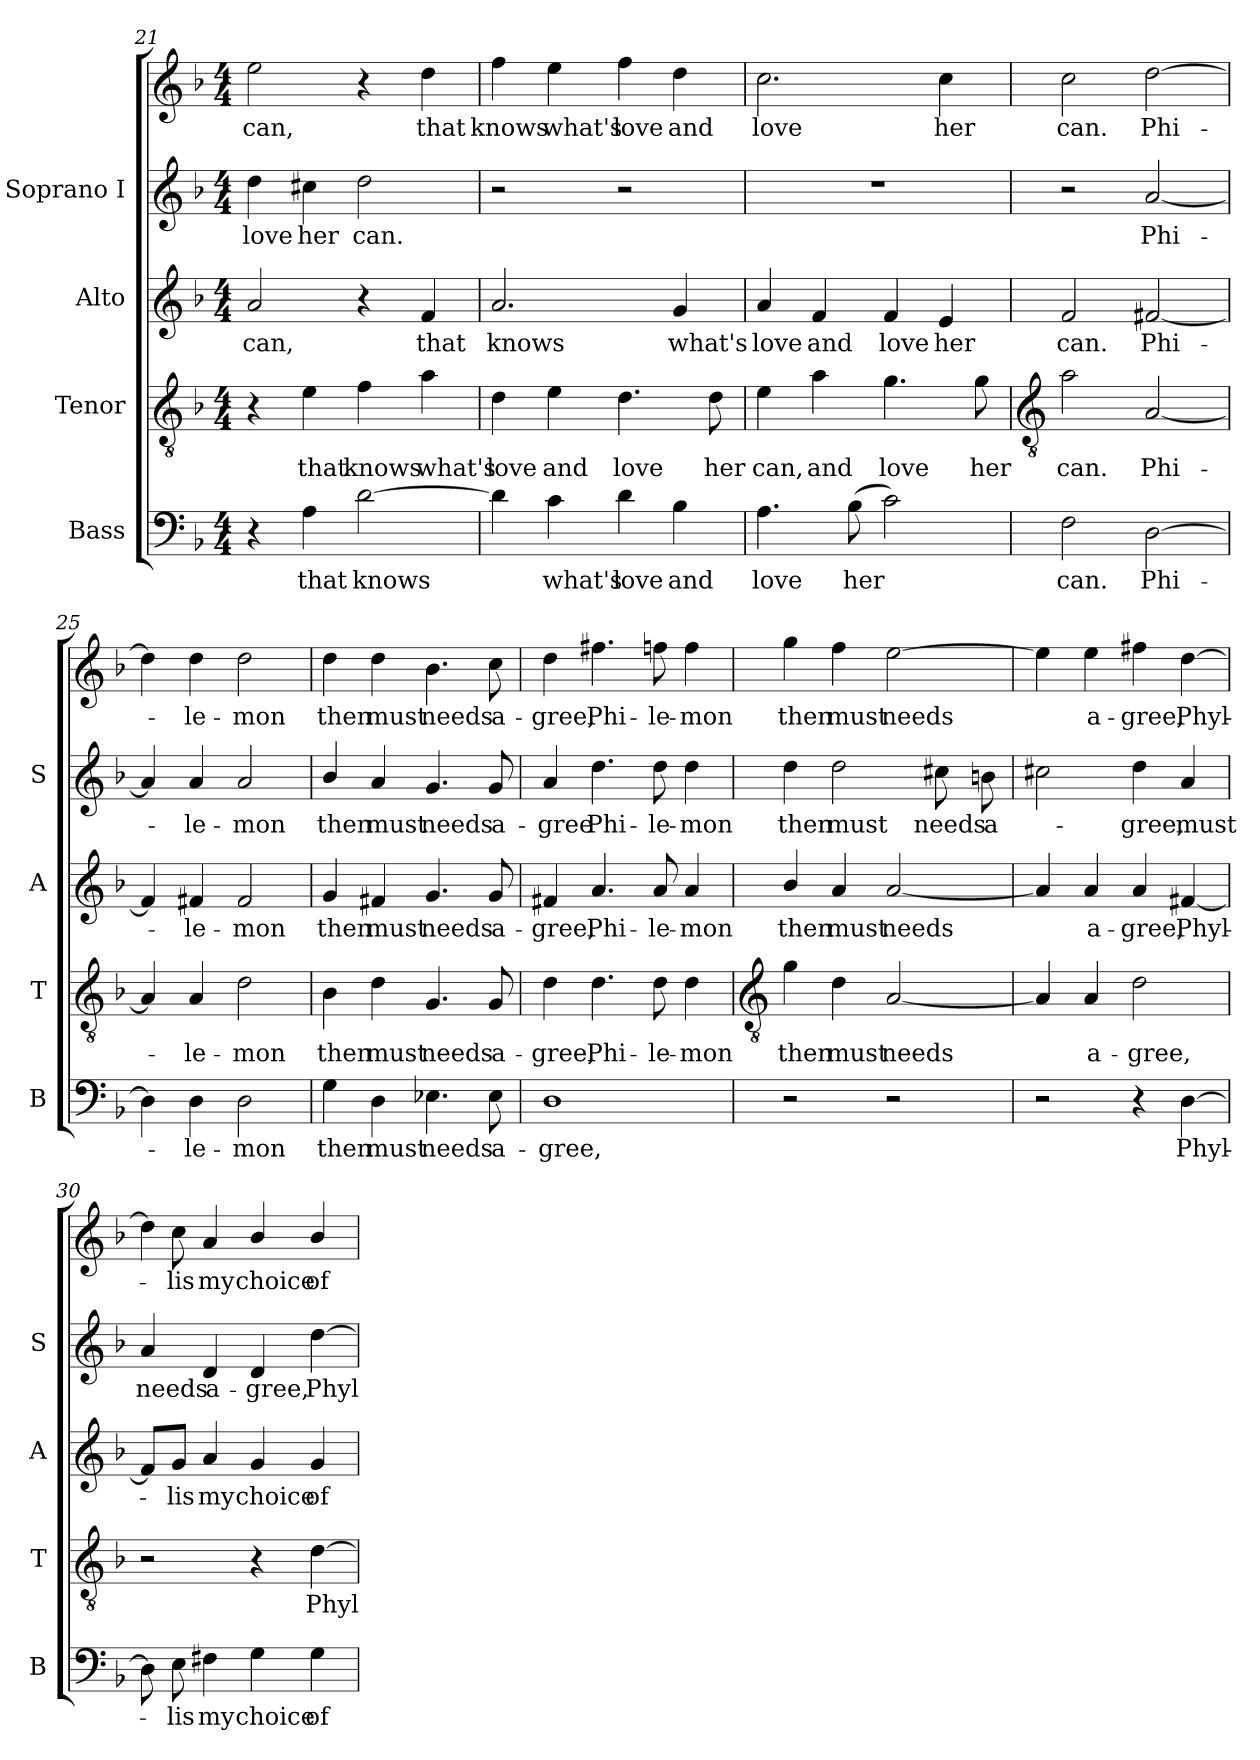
**kern	**text	**kern	**text	**kern	**text	**kern	**text	**kern	**text
*part4	*part4	*part3	*part3	*part2	*part2	*part1	*part1	*part1	*part1
*staff5	*staff5	*staff4	*staff4	*staff3	*staff3	*staff2	*staff2	*staff1	*staff1
*I"Bass	*	*I"Tenor	*	*I"Alto	*	*I"Soprano I	*	*	*
*I'B	*	*I'T	*	*I'A	*	*I'S	*	*	*
*clefF4	*	*clefGv2	*	*clefG2	*	*clefG2	*	*clefG2	*
*k[b-]	*	*k[b-]	*	*k[b-]	*	*k[b-]	*	*k[b-]	*
*F:	*	*F:	*	*F:	*	*F:	*	*F:	*
*M4/4	*	*M4/4	*	*M4/4	*	*M4/4	*	*M4/4	*
=21	=21	=21	=21	=21	=21	=21	=21	=21	=21
!	!	!	!	!	!LO:LY:b	!	!LO:LY:b	!	!LO:LY:b
4r	.	4r	.	2a	can,	4dd	love	2ee	can,
!	!LO:LY:b	!	!LO:LY:b	!	!	!	!LO:LY:b	!	!
4A	that	4e	that	.	.	4cc#X	her	.	.
!	!LO:LY:b	!	!LO:LY:b	!	!	!	!LO:LY:b	!	!
[2d	knows	4f	knows	4r	.	2dd	can.	4r	.
!	!	!	!LO:LY:b	!	!LO:LY:b	!	!	!	!LO:LY:b
.	.	4a	what's	4f	that	.	.	4dd	that
=22	=22	=22	=22	=22	=22	=22	=22	=22	=22
!	!	!	!LO:LY:b	!	!LO:LY:b	!	!	!	!LO:LY:b
4d]	.	4d	love	2.a	knows	2r	.	4ff	knows
!	!LO:LY:b	!	!LO:LY:b	!	!	!	!	!	!LO:LY:b
4c	what's	4e	and	.	.	.	.	4ee	what's
!	!LO:LY:b	!	!LO:LY:b	!	!	!	!	!	!LO:LY:b
4d	love	4.d	love	.	.	2r	.	4ff	love
!	!LO:LY:b	!	!	!	!LO:LY:b	!	!	!	!LO:LY:b
4B-	and	.	.	4g	what's	.	.	4dd	and
!	!	!	!LO:LY:b	!	!	!	!	!	!
.	.	8d	her	.	.	.	.	.	.
=23	=23	=23	=23	=23	=23	=23	=23	=23	=23
!	!LO:LY:b	!	!LO:LY:b	!	!LO:LY:b	!	!	!	!LO:LY:b
4.A	love	4e	can,	4a	love	1r	.	2.cc	love
!	!	!	!LO:LY:b	!	!LO:LY:b	!	!	!	!
.	.	4a	and	4f	and	.	.	.	.
!	!LO:LY:b	!	!	!	!	!	!	!	!
(>8B-L	her	.	.	.	.	.	.	.	.
!	!	!	!LO:LY:b	!	!LO:LY:b	!	!	!	!
2c)	.	4.g	love	4f	love	.	.	.	.
!	!	!	!	!	!LO:LY:b	!	!	!	!LO:LY:b
.	.	.	.	4e	her	.	.	4cc	her
!	!	!	!LO:LY:b	!	!	!	!	!	!
.	.	8g	her	.	.	.	.	.	.
!!LO:LB:g=z
=24	=24	=24	=24	=24	=24	=24	=24	=24	=24
*	*	*clefGv2	*	*	*	*	*	*	*
!	!LO:LY:b	!	!LO:LY:b	!	!LO:LY:b	!	!	!	!LO:LY:b
2F	can.	2a	can.	2f	can.	2r	.	2cc	can.
!	!LO:LY:b	!	!LO:LY:b	!	!LO:LY:b	!	!LO:LY:b	!	!LO:LY:b
[2D	Phi-	[2A	Phi-	[2f#X	Phi-	[2a	Phi-	[2dd	Phi-
=25	=25	=25	=25	=25	=25	=25	=25	=25	=25
4D]	.	4A]	.	4f#]	.	4a]	.	4dd]	.
!	!LO:LY:b	!	!LO:LY:b	!	!LO:LY:b	!	!LO:LY:b	!	!LO:LY:b
4D	le-	4A	le-	4f#	le-	4a	le-	4dd	le-
!	!LO:LY:b	!	!LO:LY:b	!	!LO:LY:b	!	!LO:LY:b	!	!LO:LY:b
2D	-mon	2d	-mon	2f#	-mon	2a	-mon	2dd	-mon
=26	=26	=26	=26	=26	=26	=26	=26	=26	=26
!	!LO:LY:b	!	!LO:LY:b	!	!LO:LY:b	!	!LO:LY:b	!	!LO:LY:b
4G	then	4B-	then	4g	then	4b-/	-then	4dd	then
!	!LO:LY:b	!	!LO:LY:b	!	!LO:LY:b	!	!LO:LY:b	!	!LO:LY:b
4D	must	4d	must	4f#X	must	4a	must	4dd	must
!	!LO:LY:b	!	!LO:LY:b	!	!LO:LY:b	!	!LO:LY:b	!	!LO:LY:b
4.E-X	needs	4.G	needs	4.g	needs	4.g	needs	4.b-	needs
!	!LO:LY:b	!	!LO:LY:b	!	!LO:LY:b	!	!LO:LY:b	!	!LO:LY:b
8E-	a-	8G	a-	8g	a-	8g	a-	8cc	a-
=27	=27	=27	=27	=27	=27	=27	=27	=27	=27
!	!LO:LY:b	!	!LO:LY:b	!	!LO:LY:b	!	!LO:LY:b	!	!LO:LY:b
1D	-gree,	4d	-gree,	4f#X	-gree,	4a	gree	4dd	-gree,
!	!	!	!LO:LY:b	!	!LO:LY:b	!	!LO:LY:b	!	!LO:LY:b
.	.	4.d	Phi-	4.a	Phi-	4.dd	Phi-	4.ff#X	Phi-
!	!	!	!LO:LY:b	!	!LO:LY:b	!	!LO:LY:b	!	!LO:LY:b
.	.	8d	-le-	8a	-le-	8dd	-le-	8ffn	-le-
!	!	!	!LO:LY:b	!	!LO:LY:b	!	!LO:LY:b	!	!LO:LY:b
.	.	4d	-mon	4a	-mon	4dd	-mon	4ff	-mon
!!LO:LB:g=z
=28	=28	=28	=28	=28	=28	=28	=28	=28	=28
*	*	*clefGv2	*	*	*	*	*	*	*
!	!	!	!LO:LY:b	!	!LO:LY:b	!	!LO:LY:b	!	!LO:LY:b
2r	.	4g	then	4b-/	then	4dd	then	4gg	then
!	!	!	!LO:LY:b	!	!LO:LY:b	!	!LO:LY:b	!	!LO:LY:b
.	.	4d	must	4a	must	2dd	must	4ff	must
!	!	!	!LO:LY:b	!	!LO:LY:b	!	!	!	!LO:LY:b
2r	.	[2A	needs	[2a	needs	.	.	[2ee	needs
!	!	!	!	!	!	!	!LO:LY:b	!	!
.	.	.	.	.	.	8cc#X	needs	.	.
!	!	!	!	!	!	!	!LO:LY:b	!	!
.	.	.	.	.	.	8bnL	a-	.	.
=29	=29	=29	=29	=29	=29	=29	=29	=29	=29
2r	.	4A]	.	4a]	.	2cc#X	.	4ee]	.
!	!	!	!LO:LY:b	!	!LO:LY:b	!	!	!	!LO:LY:b
.	.	4A	a-	4a	a-	.	.	4ee	a-
!	!	!	!LO:LY:b	!	!LO:LY:b	!	!LO:LY:b	!	!LO:LY:b
4r	.	2d	-gree,	4a	-gree,	4dd	gree,	4ff#X	-gree,
!	!LO:LY:b	!	!	!	!LO:LY:b	!	!LO:LY:b	!	!LO:LY:b
[4D	Phyl-	.	.	[4f#X	Phyl-	4a	must	[4dd	Phyl-
=30	=30	=30	=30	=30	=30	=30	=30	=30	=30
!	!	!	!	!	!	!	!LO:LY:b	!	!
8D]	.	2r	.	8f#/L]	.	4a	needs	8ddJ]	.
!	!LO:LY:b	!	!	!	!LO:LY:b	!	!	!	!LO:LY:b
8E	lis	.	.	8g/J	lis	.	.	8cc	lis
!	!LO:LY:b	!	!	!	!LO:LY:b	!	!LO:LY:b	!	!LO:LY:b
4F#X	my	.	.	4a	my	4d	a-	4a	my
!	!LO:LY:b	!	!	!	!LO:LY:b	!	!LO:LY:b	!	!LO:LY:b
4G	choice	4r	.	4g	choice	4d	-gree,	4b-/	choice
!	!LO:LY:b	!	!LO:LY:b	!	!LO:LY:b	!	!LO:LY:b	!	!LO:LY:b
4G	of	[4d	Phyl-	4g	of	[4dd	Phyl-	4b-/	of
=	=	=	=	=	=	=	=	=	=
*-	*-	*-	*-	*-	*-	*-	*-	*-	*-
